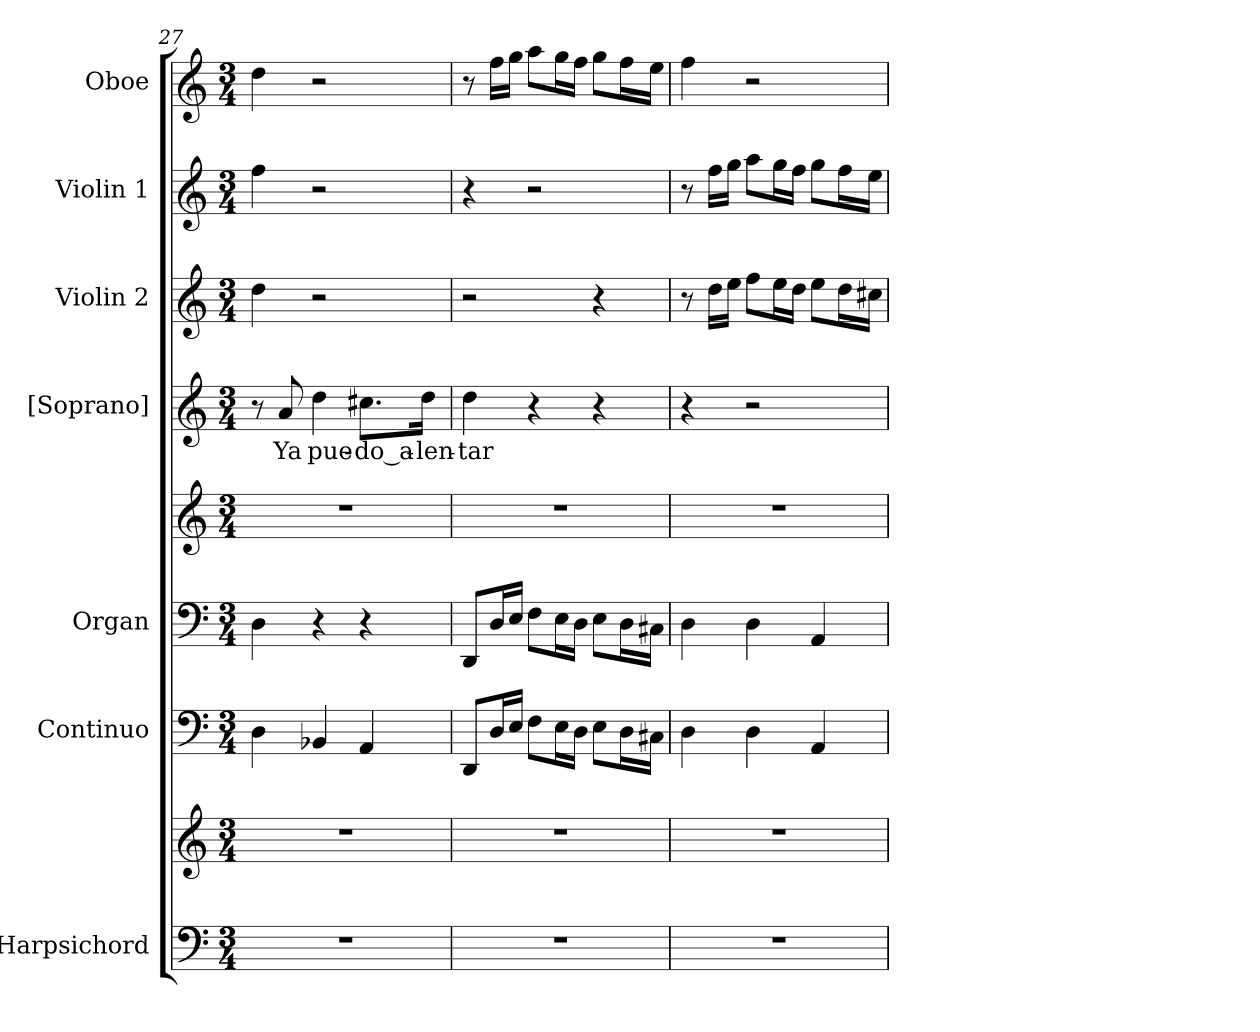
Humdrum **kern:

**kern	**kern	**kern	**kern	**kern	**kern	**text	**kern	**kern	**kern
*part7	*part7	*part6	*part5	*part5	*part4	*part4	*part3	*part2	*part1
*staff9	*staff8	*staff7	*staff6	*staff5	*staff4	*staff4	*staff3	*staff2	*staff1
*I"Harpsichord	*	*I"Continuo	*I"Organ	*	*I"[Soprano]	*	*I"Violin 2	*I"Violin 1	*I"Oboe
*	*	*I'Cont.	*I'Org.	*	*I'S.	*	*I'Vln. 2	*I'Vln. 1	*I'Ob.
*clefF4	*clefG2	*clefF4	*clefF4	*clefG2	*clefG2	*	*clefG2	*clefG2	*clefG2
*k[]	*k[]	*k[]	*k[]	*k[]	*k[]	*	*k[]	*k[]	*k[]
*C:	*C:	*C:	*C:	*C:	*C:	*	*C:	*C:	*C:
*M3/4	*M3/4	*M3/4	*M3/4	*M3/4	*M3/4	*	*M3/4	*M3/4	*M3/4
=27	=27	=27	=27	=27	=27	=27	=27	=27	=27
!LO:N:vis=1	!LO:N:vis=1	!	!	!LO:N:vis=1	!	!	!	!	!
2.r	2.r	4Di\	4Di\	2.r	8r	.	4ddi\	4ffi\	4ddi\
!	!	!	!	!	!	!LO:LY:b:color=#000000	!	!	!
.	.	.	.	.	8ai/	Ya	.	.	.
!	!	!	!	!	!	!LO:LY:b:color=#000000	!	!	!
.	.	4BB-Xi/	4r	.	4ddi\	pue-	2r	2r	2r
!	!	!	!	!	!	!LO:LY:b:color=#000000	!	!	!
.	.	4AAi/	4r	.	8.cc#Xi\L	-do_a-	.	.	.
!	!	!	!	!	!	!LO:LY:b:color=#000000	!	!	!
.	.	.	.	.	16ddi\Jk	-len-	.	.	.
=28	=28	=28	=28	=28	=28	=28	=28	=28	=28
!LO:N:vis=1	!LO:N:vis=1	!	!	!LO:N:vis=1	!	!	!	!	!
!	!	!	!	!	!	!LO:LY:b:color=#000000	!	!	!
2.r	2.r	8DDi/L	8DDi/L	2.r	4ddi\	-tar	2r	4r	8r
.	.	16Di/L	16Di/L	.	.	.	.	.	16ffi\LL
.	.	16Ei/JJ	16Ei/JJ	.	.	.	.	.	16ggi\JJ
.	.	8Fi\L	8Fi\L	.	4r	.	.	2r	8aai\L
.	.	16Ei\L	16Ei\L	.	.	.	.	.	16ggi\L
.	.	16Di\JJ	16Di\JJ	.	.	.	.	.	16ffi\JJ
.	.	8Ei\L	8Ei\L	.	4r	.	4r	.	8ggi\L
.	.	16Di\L	16Di\L	.	.	.	.	.	16ffi\L
.	.	16C#Xi\JJ	16C#Xi\JJ	.	.	.	.	.	16eei\JJ
=29	=29	=29	=29	=29	=29	=29	=29	=29	=29
!LO:N:vis=1	!LO:N:vis=1	!	!	!LO:N:vis=1	!	!	!	!	!
2.r	2.r	4Di\	4Di\	2.r	4r	.	8r	8r	4ffi\
.	.	.	.	.	.	.	16ddi\LL	16ffi\LL	.
.	.	.	.	.	.	.	16eei\JJ	16ggi\JJ	.
.	.	4Di\	4Di\	.	2r	.	8ffi\L	8aai\L	2r
.	.	.	.	.	.	.	16eei\L	16ggi\L	.
.	.	.	.	.	.	.	16ddi\JJ	16ffi\JJ	.
.	.	4AAi/	4AAi/	.	.	.	8eei\L	8ggi\L	.
.	.	.	.	.	.	.	16ddi\L	16ffi\L	.
.	.	.	.	.	.	.	16cc#Xi\JJ	16eei\JJ	.
=	=	=	=	=	=	=	=	=	=
*-	*-	*-	*-	*-	*-	*-	*-	*-	*-
